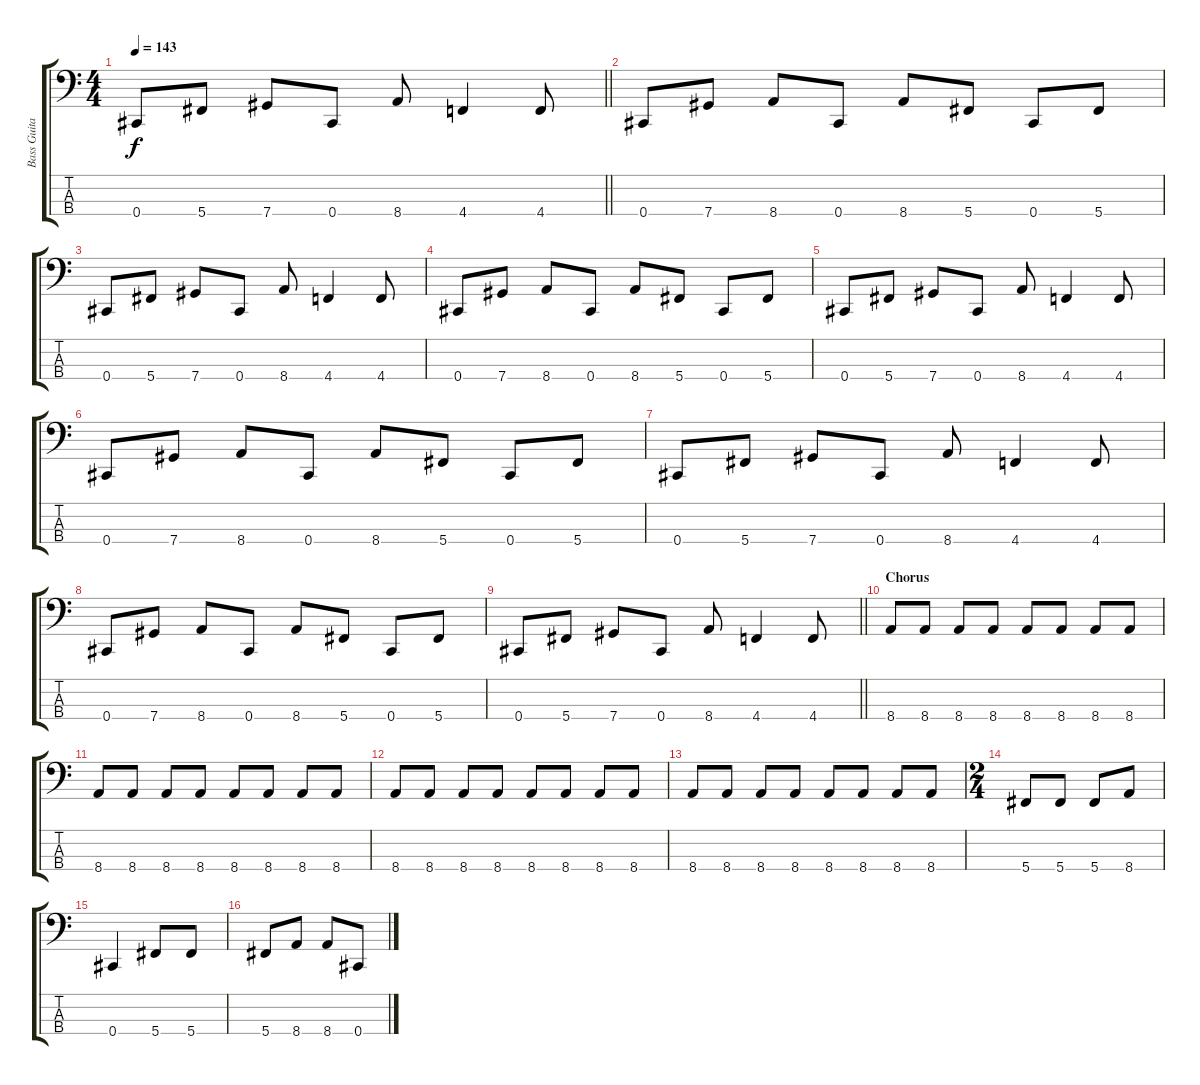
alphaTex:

\track ("Bass Guitar" "Bass Guita") {instrument electricbassfinger}
\staff {score tabs}
\tuning (Gb2 Db2 Ab1 Db1) {hide}
\ts (4 4)
\tempo 143
\clef f4
\barLineRight lightlight
\ks c
0.4.8{dy f} 5.4.8 7.4.8 0.4.8 8.4.8 4.4.4 4.4.8 |
0.4.8 7.4.8 8.4.8 0.4.8 8.4.8 5.4.8 0.4.8 5.4.8 |
0.4.8 5.4.8 7.4.8 0.4.8 8.4.8 4.4.4 4.4.8 |
0.4.8 7.4.8 8.4.8 0.4.8 8.4.8 5.4.8 0.4.8 5.4.8 |
0.4.8 5.4.8 7.4.8 0.4.8 8.4.8 4.4.4 4.4.8 |
0.4.8 7.4.8 8.4.8 0.4.8 8.4.8 5.4.8 0.4.8 5.4.8 |
0.4.8 5.4.8 7.4.8 0.4.8 8.4.8 4.4.4 4.4.8 |
0.4.8 7.4.8 8.4.8 0.4.8 8.4.8 5.4.8 0.4.8 5.4.8 |
\barLineRight lightlight
0.4.8 5.4.8 7.4.8 0.4.8 8.4.8 4.4.4 4.4.8 |
\section ("" "Chorus")
8.4.8 8.4.8 8.4.8 8.4.8 8.4.8 8.4.8 8.4.8 8.4.8 |
8.4.8 8.4.8 8.4.8 8.4.8 8.4.8 8.4.8 8.4.8 8.4.8 |
8.4.8 8.4.8 8.4.8 8.4.8 8.4.8 8.4.8 8.4.8 8.4.8 |
8.4.8 8.4.8 8.4.8 8.4.8 8.4.8 8.4.8 8.4.8 8.4.8 |
\ts (2 4)
5.4.8 5.4.8 5.4.8 8.4.8 |
0.4.4 5.4.8 5.4.8 |
5.4.8 8.4.8 8.4.8 0.4.8
